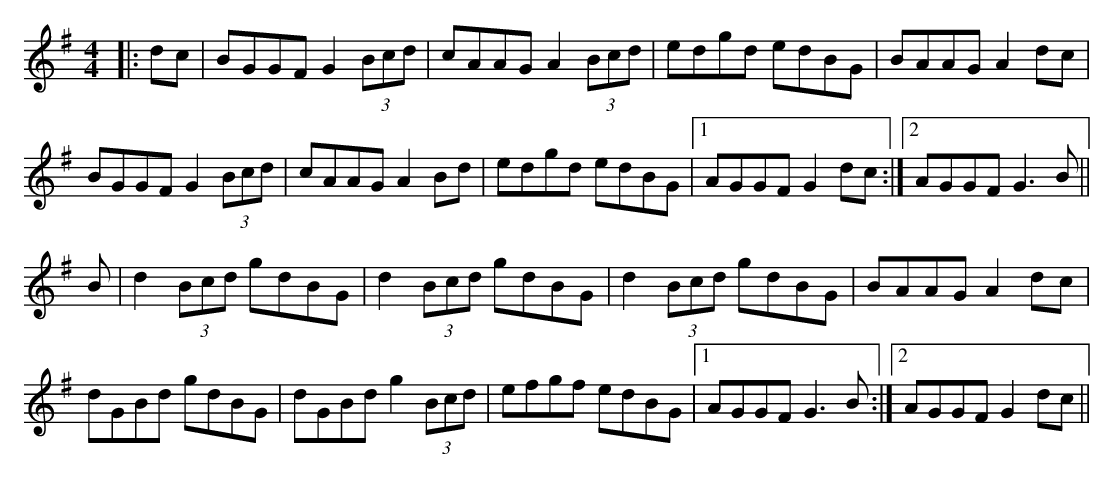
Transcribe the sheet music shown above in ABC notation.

X:1
M:4/4
K:G
|:dc|BGGF G2 (3Bcd|cAAG A2 (3Bcd|edgd edBG|BAAG A2 dc|
BGGF G2 (3Bcd|cAAG A2Bd|edgd edBG|1 AGGF G2 dc:|2 AGGF G3B||
B|d2 (3Bcd gdBG|d2 (3Bcd gdBG|d2 (3Bcd gdBG|BAAG A2 dc|
dGBd gdBG|dGBd g2 (3Bcd|efgf edBG|1 AGGF G3B:|2 AGGF G2 dc||
